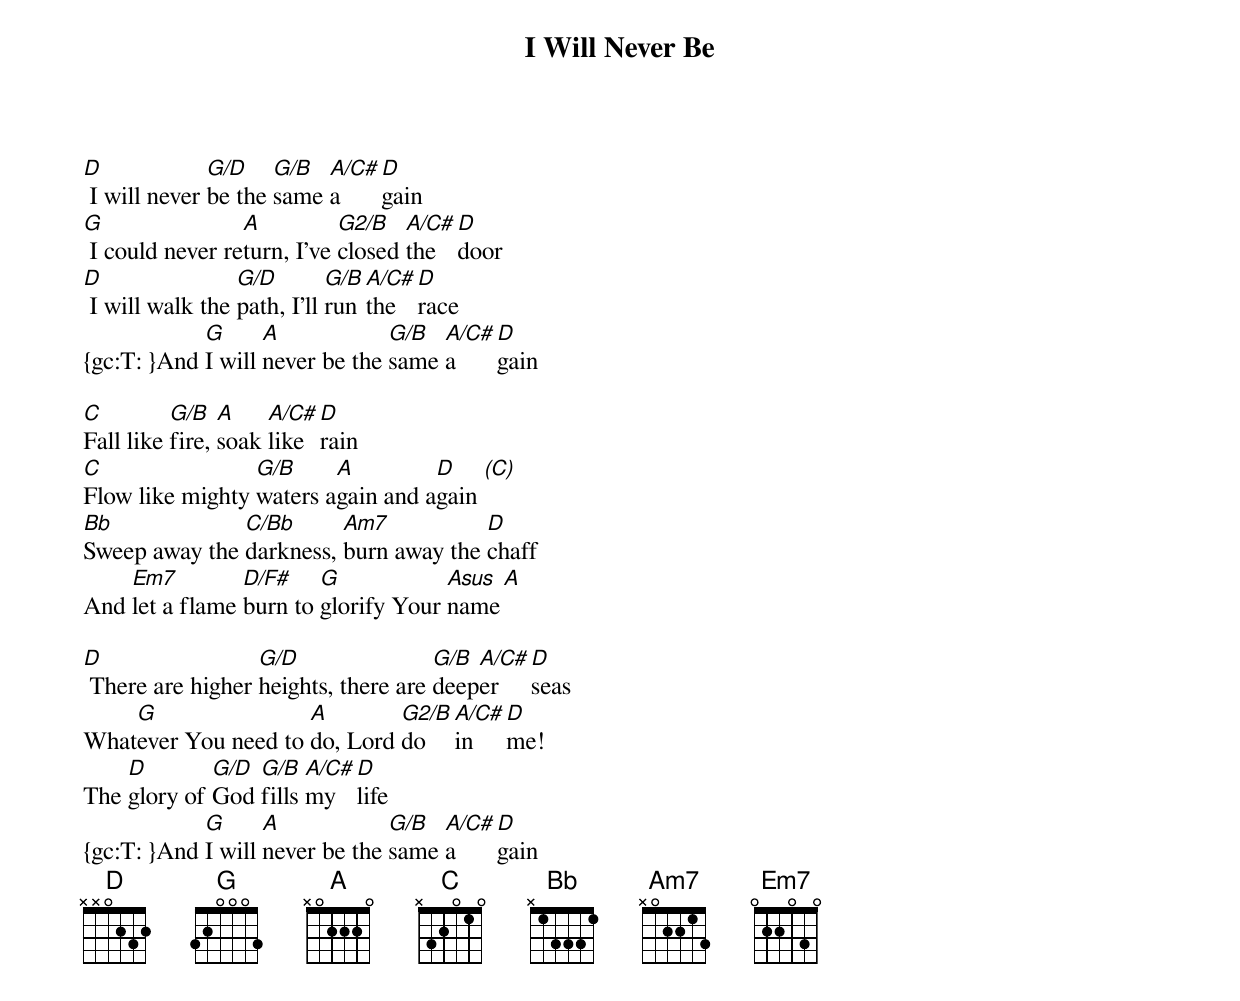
{title: I Will Never Be}
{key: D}
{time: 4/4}
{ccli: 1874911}
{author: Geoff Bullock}
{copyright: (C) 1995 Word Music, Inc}

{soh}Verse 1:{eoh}
[D] I will never [G/D]be the [G/B]same [A/C#]a[D]gain
[G] I could never re[A]turn, I've [G2/B]closed [A/C#]the [D]door
[D] I will walk the [G/D]path, I'll [G/B]run [A/C#]the [D]race
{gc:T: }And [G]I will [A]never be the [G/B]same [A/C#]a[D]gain

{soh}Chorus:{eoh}
[C]Fall like [G/B]fire, [A]soak [A/C#]like [D]rain
[C]Flow like mighty [G/B]waters a[A]gain and a[D]gain [(C)]
[Bb]Sweep away the [C/Bb]darkness, [Am7]burn away the [D]chaff
And [Em7]let a flame [D/F#]burn to [G]glorify Your [Asus  A]name

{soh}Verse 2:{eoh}
[D] There are higher [G/D]heights, there are [G/B]deep[A/C#]er [D]seas
What[G]ever You need to [A]do, Lord [G2/B]do [A/C#]in [D]me!
The [D]glory of [G/D]God [G/B]fills [A/C#]my [D]life
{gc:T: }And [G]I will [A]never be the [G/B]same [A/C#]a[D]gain
